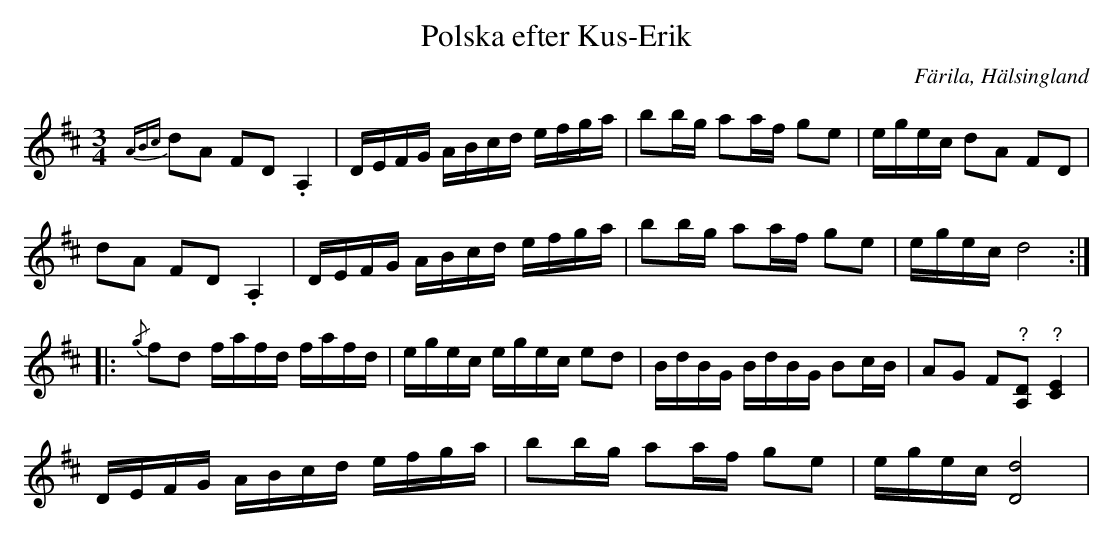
X:1
T: Polska efter Kus-Erik
O: Färila, Hälsingland
M: 3/4
L: 1/16
K: D
{ABc}d2A2 F2D2 .A,4 | DEFG ABcd efga | b2bg a2af g2e2 | egec d2A2 F2D2 |
d2A2 F2D2 .A,4 | DEFG ABcd efga | b2bg a2af g2e2 | egec d8 ::
{/g}f2d2 fafd fafd | egec egec e2d2 | BdBG BdBG B2cB | A2G2 F2"^?"[DA,]2 "^?"[EC]4 |
DEFG ABcd efga | b2bg a2af g2e2 | egec [dD]8 |
